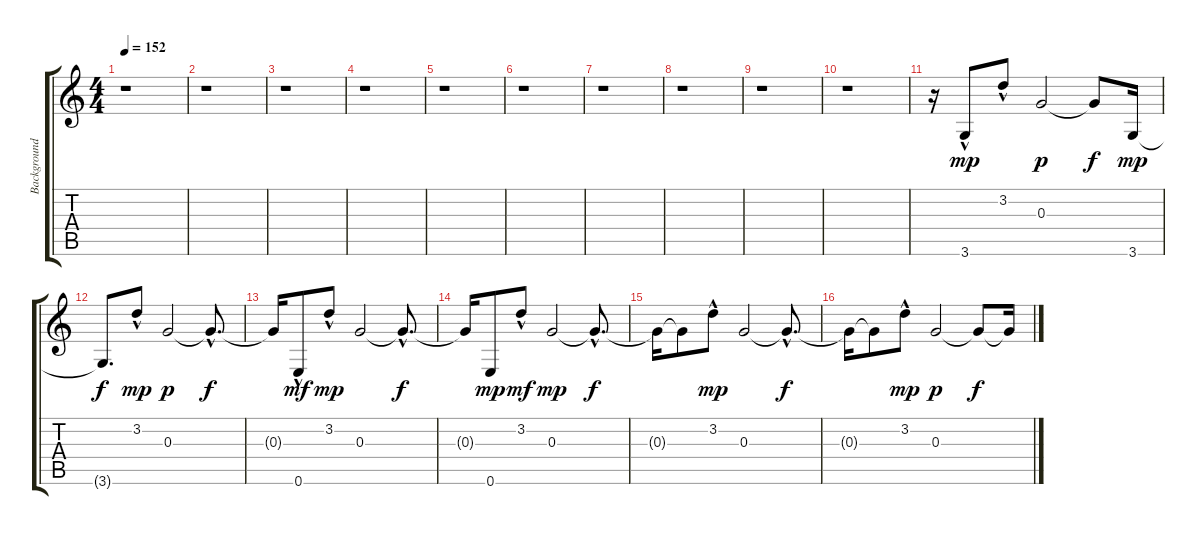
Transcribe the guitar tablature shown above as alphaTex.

\track ("Background Guitar" "Background") {instrument electricguitarjazz}
\staff {score tabs}
\tuning (E4 B3 G3 D3 A2 E2) {hide}
\ts (4 4)
\tempo 152
\clef g2
\ks c
r.1{dy f} |
r.1 |
r.1 |
r.1 |
r.1 |
r.1 |
r.1 |
r.1 |
r.1 |
r.1 |
r.16 3.6{hac}.8{dy mp} 3.2{hac}.8 0.3.2{dy p} 0.3{t}.8{dy f} 3.6.16{dy mp} |
3.6{t}.8{d dy f} 3.2{hac}.8{dy mp} 0.3.2{dy p} 0.3{hac t}.8{d dy f} |
0.3{t}.16 0.6{hac}.8{dy mf} 3.2{hac}.8{dy mp} 0.3.2 0.3{hac t}.8{d dy f} |
0.3{t}.16 0.6.8{dy mp} 3.2{hac}.8{dy mf} 0.3.2{dy mp} 0.3{hac t}.8{d dy f} |
0.3{t}.16 0.3{t}.8 3.2{hac}.8{dy mp} 0.3.2 0.3{hac t}.8{d dy f} |
0.3{t}.16 0.3{t}.8 3.2{hac}.8{dy mp} 0.3.2{dy p} 0.3{t}.8{dy f} 0.3{t}.16
